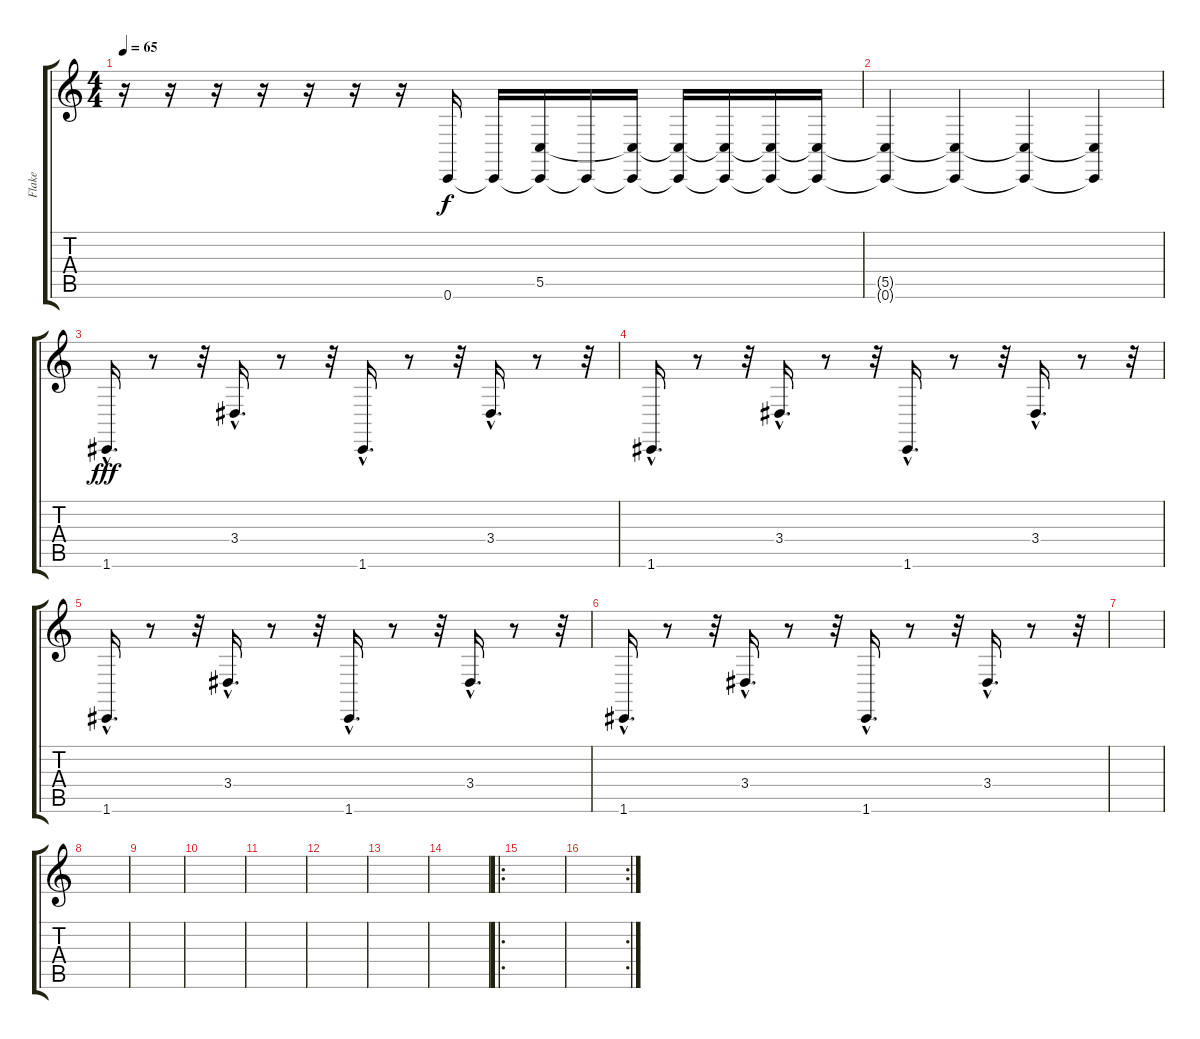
\track ("Flake" "Flake") {instrument seashore}
\staff {score tabs}
\tuning (D4 A3 F3 C3 G2 C2) {hide}
\ts (4 4)
\tempo 65
\clef g2
\ks c
r.16{dy f instrument seashore} r.16 r.16 r.16 r.16 r.16 r.16 0.6.16 0.6{t}.16 (5.5 0.6{t}).16 0.6{t}.16 (5.5{t} 0.6{t}).16 (5.5{t} 0.6{t}).16 (5.5{t} 0.6{t}).16 (5.5{t} 0.6{t}).16 (5.5{t} 0.6{t}).16 |
(5.5{t} 0.6{t}).4 (5.5{t} 0.6{t}).4 (5.5{t} 0.6{t}).4 (5.5{t} 0.6{t}).4 |
1.6{hac}.16{d dy fff volume 16 instrument breathnoise} r.8 r.32 3.4{hac}.16{d} r.8 r.32 1.6{hac}.16{d} r.8 r.32 3.4{hac}.16{d} r.8 r.32 |
1.6{hac}.16{d volume 16 instrument applause} r.8 r.32 3.4{hac}.16{d} r.8 r.32 1.6{hac}.16{d} r.8 r.32 3.4{hac}.16{d} r.8 r.32 |
1.6{hac}.16{d volume 16 instrument applause} r.8 r.32 3.4{hac}.16{d} r.8 r.32 1.6{hac}.16{d} r.8 r.32 3.4{hac}.16{d} r.8 r.32 |
1.6{hac}.16{d volume 16 instrument applause} r.8 r.32 3.4{hac}.16{d} r.8 r.32 1.6{hac}.16{d} r.8 r.32 3.4{hac}.16{d} r.8 r.32 |
|
|
|
|
|
|
|
|
\ro
|
\rc 2
